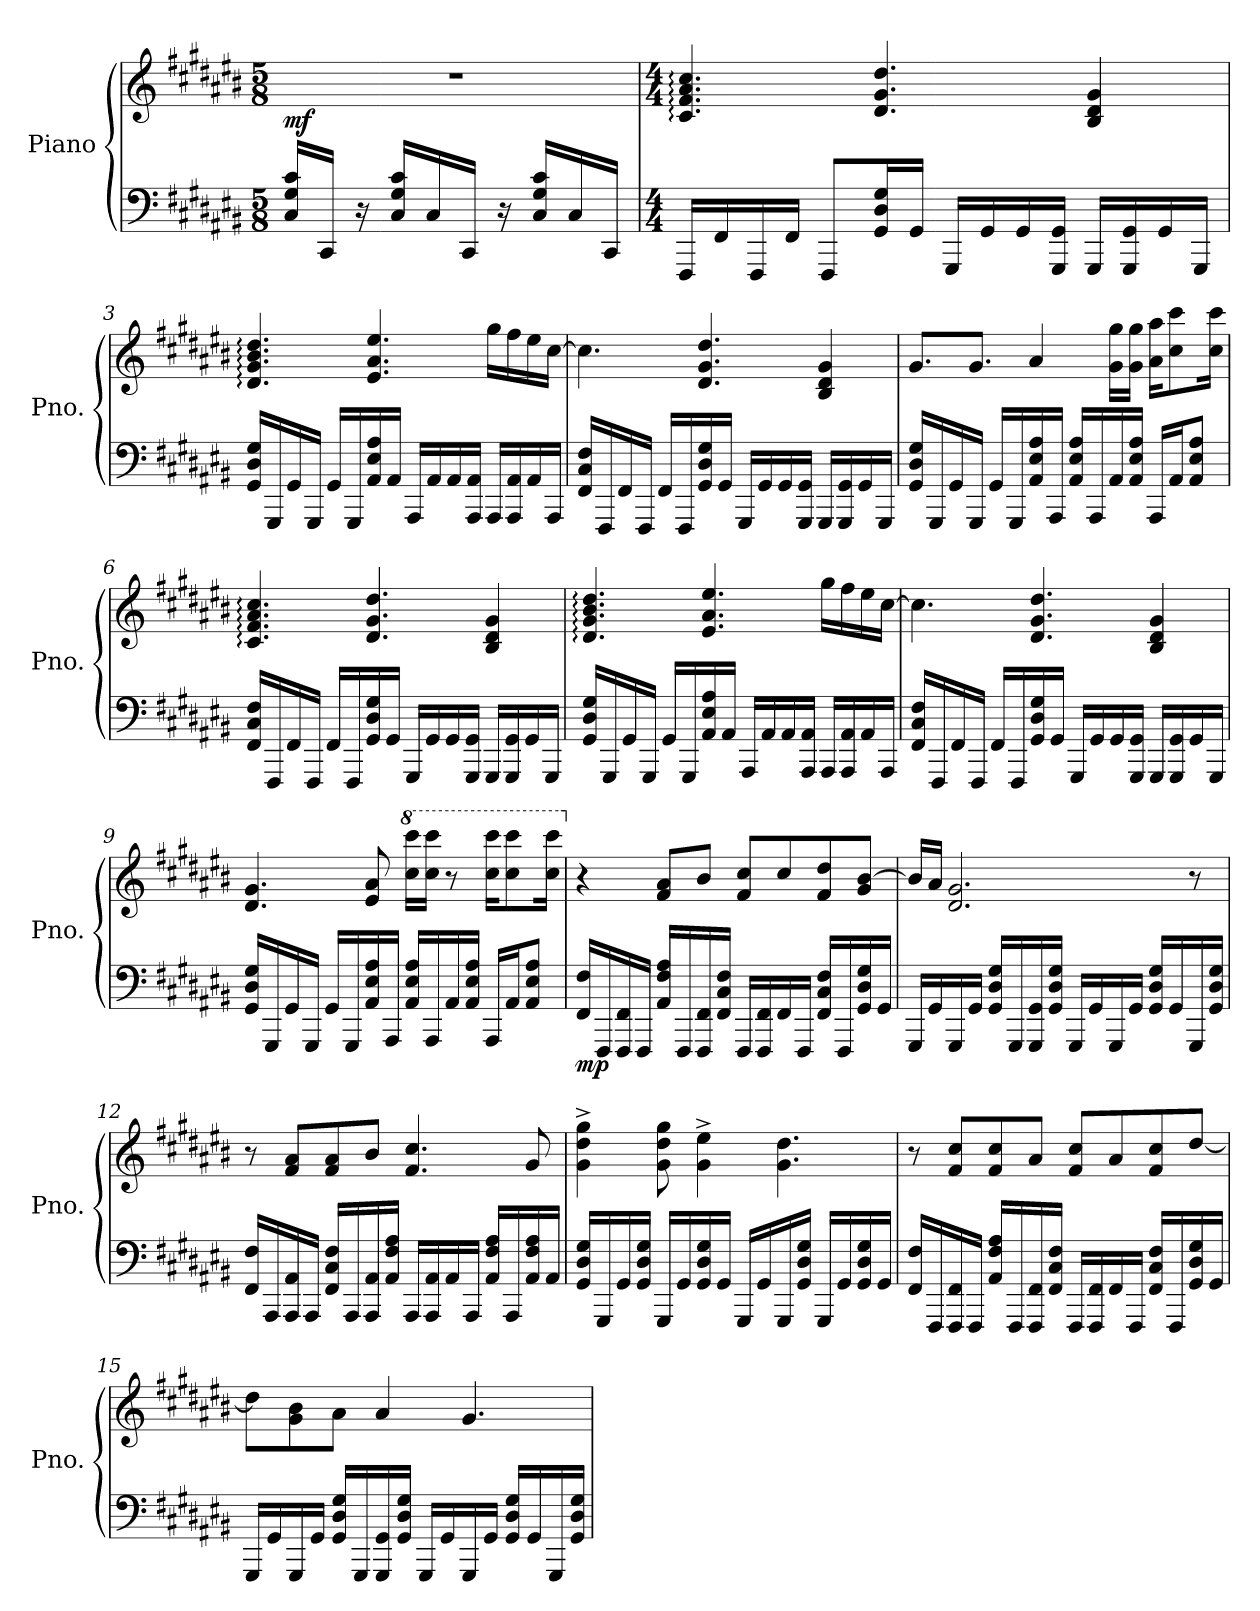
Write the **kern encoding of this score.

**kern	**kern	**dynam
*part1	*part1	*part1
*staff2	*staff1	*staff1/2
*I"Piano	*	*
*I'Pno.	*	*
*clefF4	*clefG2	*
*k[f#c#g#d#a#e#b#]	*k[f#c#g#d#a#e#b#]	*
*M5/8	*M5/8	*
*MM120	*MM120	*
=1	=1	=1
!	!	!LO:DY:b
16C#/ 16G#/ 16c#/LL	8%5r	mf
16CC#/JJ	.	.
16r	.	.
16C#/ 16G#/ 16c#/LL	.	.
16C#/	.	.
16CC#/JJ	.	.
16r	.	.
16C#/ 16G#/ 16c#/LL	.	.
16C#/	.	.
16CC#/JJ	.	.
=2	=2	=2
*M4/4	*M4/4	*
16FFF#/LL	4.c#/: 4.f#/: 4.a#/: 4.cc#/:	.
16FF#/	.	.
16FFF#/	.	.
16FF#/JJ	.	.
8FFF#/L	.	.
16GG#/ 16D#/ 16G#/L	4.d#/ 4.g#/ 4.dd#/	.
16GG#/JJ	.	.
16GGG#/LL	.	.
16GG#/	.	.
16GG#/	.	.
16GGG#/ 16GG#/JJ	.	.
16GGG#/LL	4B#/ 4d#/ 4g#/	.
16GGG#/ 16GG#/	.	.
16GG#/	.	.
16GGG#/JJ	.	.
!!LO:LB:g=z
=3	=3	=3
16GG#/ 16D#/ 16G#/LL	4.d#/: 4.g#/: 4.b#/: 4.dd#/:	.
16GGG#/	.	.
16GG#/	.	.
16GGG#/JJ	.	.
16GG#/LL	.	.
16GGG#/	.	.
16AA#/ 16E#/ 16A#/	4.e#/ 4.a#/ 4.ee#/	.
16AA#/JJ	.	.
16AAA#/LL	.	.
16AA#/	.	.
16AA#/	.	.
16AAA#/ 16AA#/JJ	.	.
16AAA#/LL	16gg#\LL	.
16AAA#/ 16AA#/	16ff#\	.
16AA#/	16ee#\	.
16AAA#/JJ	[16cc#\JJ	.
=4	=4	=4
16FF#/ 16C#/ 16F#/LL	4.cc#\]	.
16FFF#/	.	.
16FF#/	.	.
16FFF#/JJ	.	.
16FF#/LL	.	.
16FFF#/	.	.
16GG#/ 16D#/ 16G#/	4.d#/ 4.g#/ 4.dd#/	.
16GG#/JJ	.	.
16GGG#/LL	.	.
16GG#/	.	.
16GG#/	.	.
16GGG#/ 16GG#/JJ	.	.
16GGG#/LL	4B#/ 4d#/ 4g#/	.
16GGG#/ 16GG#/	.	.
16GG#/	.	.
16GGG#/JJ	.	.
!!LO:LB:g=z
=5	=5	=5
16GG#/ 16D#/ 16G#/LL	8.g#/L	.
16GGG#/	.	.
16GG#/	.	.
16GGG#/JJ	8.g#/J	.
16GG#/LL	.	.
16GGG#/	.	.
16AA#/ 16E#/ 16A#/	4a#/	.
16AAA#/JJ	.	.
16AA#/ 16E#/ 16A#/LL	.	.
16AAA#/	.	.
16AA#/	16g#\ 16gg#\LL	.
16AA#/ 16E#/ 16A#/JJ	16g#\ 16gg#\JJ	.
16AAA#/LL	16a#\ 16aa#\KL	.
16AA#/J	8cc#\ 8ccc#\	.
8AA#/ 8E#/ 8A#/J	.	.
.	16cc#\ 16ccc#\Jk	.
=6	=6	=6
16FF#/ 16C#/ 16F#/LL	4.c#/: 4.f#/: 4.a#/: 4.cc#/:	.
16FFF#/	.	.
16FF#/	.	.
16FFF#/JJ	.	.
16FF#/LL	.	.
16FFF#/	.	.
16GG#/ 16D#/ 16G#/	4.d#/ 4.g#/ 4.dd#/	.
16GG#/JJ	.	.
16GGG#/LL	.	.
16GG#/	.	.
16GG#/	.	.
16GGG#/ 16GG#/JJ	.	.
16GGG#/LL	4B#/ 4d#/ 4g#/	.
16GGG#/ 16GG#/	.	.
16GG#/	.	.
16GGG#/JJ	.	.
!!LO:LB:g=z
=7	=7	=7
16GG#/ 16D#/ 16G#/LL	4.d#/: 4.g#/: 4.b#/: 4.dd#/:	.
16GGG#/	.	.
16GG#/	.	.
16GGG#/JJ	.	.
16GG#/LL	.	.
16GGG#/	.	.
16AA#/ 16E#/ 16A#/	4.e#/ 4.a#/ 4.ee#/	.
16AA#/JJ	.	.
16AAA#/LL	.	.
16AA#/	.	.
16AA#/	.	.
16AAA#/ 16AA#/JJ	.	.
16AAA#/LL	16gg#\LL	.
16AAA#/ 16AA#/	16ff#\	.
16AA#/	16ee#\	.
16AAA#/JJ	[16cc#\JJ	.
=8	=8	=8
16FF#/ 16C#/ 16F#/LL	4.cc#\]	.
16FFF#/	.	.
16FF#/	.	.
16FFF#/JJ	.	.
16FF#/LL	.	.
16FFF#/	.	.
16GG#/ 16D#/ 16G#/	4.d#/ 4.g#/ 4.dd#/	.
16GG#/JJ	.	.
16GGG#/LL	.	.
16GG#/	.	.
16GG#/	.	.
16GGG#/ 16GG#/JJ	.	.
16GGG#/LL	4B#/ 4d#/ 4g#/	.
16GGG#/ 16GG#/	.	.
16GG#/	.	.
16GGG#/JJ	.	.
!!LO:LB:g=z
=9	=9	=9
16GG#/ 16D#/ 16G#/LL	4.d#/ 4.g#/	.
16GGG#/	.	.
16GG#/	.	.
16GGG#/JJ	.	.
16GG#/LL	.	.
16GGG#/	.	.
16AA#/ 16E#/ 16A#/	8e#/ 8a#/	.
16AAA#/JJ	.	.
*	*8va	*
16AA#/ 16E#/ 16A#/LL	16ccc#\ 16cccc#\LL	.
16AAA#/	16ccc#\ 16cccc#\JJ	.
16AA#/	8r	.
16AA#/ 16E#/ 16A#/JJ	.	.
16AAA#/LL	16ccc#\ 16cccc#\KL	.
16AA#/J	8ccc#\ 8cccc#\	.
8AA#/ 8E#/ 8A#/J	.	.
.	16ccc#\ 16cccc#\Jk	.
=10	=10	=10
*	*X8va	*
!	!	!LO:DY:b=2
16FF#/ 16F#/LL	4r	mp
16FFF#/	.	.
16FFF#/ 16FF#/	.	.
16FFF#/JJ	.	.
16AA#/ 16F#/ 16A#/LL	8f#/ 8a#/L	.
16FFF#/	.	.
16FFF#/ 16FF#/	8b#/J	.
16FF#/ 16C#/ 16F#/JJ	.	.
16FFF#/LL	8f#/ 8cc#/L	.
16FFF#/ 16FF#/	.	.
16FF#/	8cc#/	.
16FFF#/JJ	.	.
16FF#/ 16C#/ 16F#/LL	8f#/ 8dd#/	.
16FFF#/	.	.
16GG#/ 16D#/ 16G#/	8g#/ [8b#/J	.
16GG#/JJ	.	.
!!LO:PB:g=z
=11	=11	=11
16GGG#/LL	16b#/LL]	.
16GG#/	16a#/JJ	.
16GGG#/	2.d#/ 2.g#/	.
16GG#/JJ	.	.
16GG#/ 16D#/ 16G#/LL	.	.
16GGG#/	.	.
16GGG#/ 16GG#/	.	.
16GG#/ 16D#/ 16G#/JJ	.	.
16GGG#/LL	.	.
16GG#/	.	.
16GGG#/	.	.
16GG#/JJ	.	.
16GG#/ 16D#/ 16G#/LL	.	.
16GG#/	.	.
16GGG#/	8r	.
16GG#/ 16D#/ 16G#/JJ	.	.
=12	=12	=12
16FF#/ 16F#/LL	8r	.
16AAA#/	.	.
16AAA#/ 16AA#/	8f#/ 8a#/L	.
16AAA#/JJ	.	.
16FF#/ 16C#/ 16F#/LL	8f#/ 8a#/	.
16AAA#/	.	.
16AAA#/ 16AA#/	8b#/J	.
16AA#/ 16F#/ 16A#/JJ	.	.
16AAA#/LL	4.f#/ 4.cc#/	.
16AAA#/ 16AA#/	.	.
16AA#/	.	.
16AAA#/JJ	.	.
16AA#/ 16F#/ 16A#/LL	.	.
16AAA#/	.	.
16AA#/ 16F#/ 16A#/	8g#/	.
16AA#/JJ	.	.
!!LO:LB:g=z
=13	=13	=13
16GG#/ 16D#/ 16G#/LL	4g#\^ 4dd#\^ 4gg#\^	.
16GGG#/	.	.
16GG#/	.	.
16GG#/ 16D#/ 16G#/JJ	.	.
16GGG#/LL	8g#\ 8dd#\ 8gg#\	.
16GG#/	.	.
16GG#/ 16D#/ 16G#/	4g#\^ 4ee#\^	.
16GG#/JJ	.	.
16GGG#/LL	.	.
16GG#/	.	.
16GGG#/	4.g#\ 4.dd#\	.
16GG#/ 16D#/ 16G#/JJ	.	.
16GGG#/LL	.	.
16GG#/	.	.
16GG#/ 16D#/ 16G#/	.	.
16GG#/JJ	.	.
=14	=14	=14
16FF#/ 16F#/LL	8r	.
16FFF#/	.	.
16FFF#/ 16FF#/	8f#/ 8cc#/L	.
16FFF#/JJ	.	.
16AA#/ 16F#/ 16A#/LL	8f#/ 8cc#/	.
16FFF#/	.	.
16FFF#/ 16FF#/	8a#/J	.
16FF#/ 16C#/ 16F#/JJ	.	.
16FFF#/LL	8f#/ 8cc#/L	.
16FFF#/ 16FF#/	.	.
16FF#/	8a#/	.
16FFF#/JJ	.	.
16FF#/ 16C#/ 16F#/LL	8f#/ 8cc#/	.
16FFF#/	.	.
16GG#/ 16D#/ 16G#/	[8dd#/J	.
16GG#/JJ	.	.
!!LO:LB:g=z
=15	=15	=15
16GGG#/LL	8dd#\L]	.
16GG#/	.	.
16GGG#/	8g#\ 8b#\	.
16GG#/JJ	.	.
16GG#/ 16D#/ 16G#/LL	8a#\J	.
16GGG#/	.	.
16GGG#/ 16GG#/	4a#/	.
16GG#/ 16D#/ 16G#/JJ	.	.
16GGG#/LL	.	.
16GG#/	.	.
16GGG#/	4.g#/	.
16GG#/JJ	.	.
16GG#/ 16D#/ 16G#/LL	.	.
16GG#/	.	.
16GGG#/	.	.
16GG#/ 16D#/ 16G#/JJ	.	.
=	=	=
*-	*-	*-
